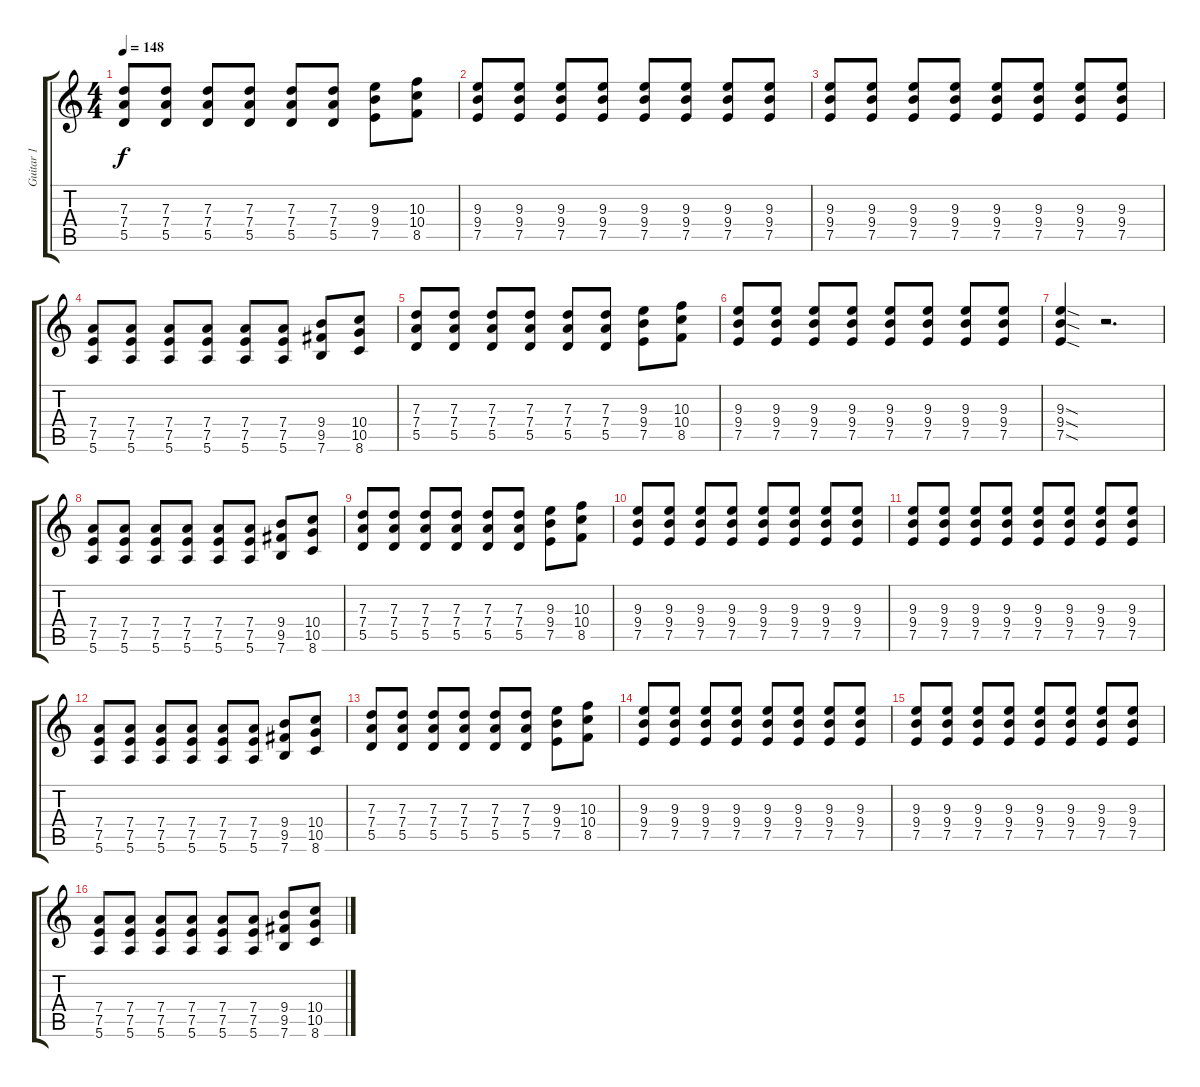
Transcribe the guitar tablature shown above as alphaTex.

\track ("Guitar 1" "Guitar 1") {instrument overdrivenguitar}
\staff {score tabs}
\tuning (E4 B3 G3 D3 A2 E2) {hide}
\ts (4 4)
\tempo 148
\clef g2
\ks c
(7.3 7.4 5.5).8{dy f} (7.3 7.4 5.5).8 (7.3 7.4 5.5).8 (7.3 7.4 5.5).8 (7.3 7.4 5.5).8 (7.3 7.4 5.5).8 (9.3 9.4 7.5).8 (10.3 10.4 8.5).8 |
(9.3 9.4 7.5).8 (9.3 9.4 7.5).8 (9.3 9.4 7.5).8 (9.3 9.4 7.5).8 (9.3 9.4 7.5).8 (9.3 9.4 7.5).8 (9.3 9.4 7.5).8 (9.3 9.4 7.5).8 |
(9.3 9.4 7.5).8 (9.3 9.4 7.5).8 (9.3 9.4 7.5).8 (9.3 9.4 7.5).8 (9.3 9.4 7.5).8 (9.3 9.4 7.5).8 (9.3 9.4 7.5).8 (9.3 9.4 7.5).8 |
(7.4 7.5 5.6).8 (7.4 7.5 5.6).8 (7.4 7.5 5.6).8 (7.4 7.5 5.6).8 (7.4 7.5 5.6).8 (7.4 7.5 5.6).8 (9.4 9.5 7.6).8 (10.4 10.5 8.6).8 |
(7.3 7.4 5.5).8 (7.3 7.4 5.5).8 (7.3 7.4 5.5).8 (7.3 7.4 5.5).8 (7.3 7.4 5.5).8 (7.3 7.4 5.5).8 (9.3 9.4 7.5).8 (10.3 10.4 8.5).8 |
(9.3 9.4 7.5).8 (9.3 9.4 7.5).8 (9.3 9.4 7.5).8 (9.3 9.4 7.5).8 (9.3 9.4 7.5).8 (9.3 9.4 7.5).8 (9.3 9.4 7.5).8 (9.3 9.4 7.5).8 |
(9.3{sod} 9.4{sod} 7.5{sod}).4 r.2{d} |
(7.4 7.5 5.6).8{volume 14} (7.4 7.5 5.6).8 (7.4 7.5 5.6).8 (7.4 7.5 5.6).8 (7.4 7.5 5.6).8 (7.4 7.5 5.6).8 (9.4 9.5 7.6).8 (10.4 10.5 8.6).8 |
(7.3 7.4 5.5).8 (7.3 7.4 5.5).8 (7.3 7.4 5.5).8 (7.3 7.4 5.5).8 (7.3 7.4 5.5).8 (7.3 7.4 5.5).8 (9.3 9.4 7.5).8 (10.3 10.4 8.5).8 |
(9.3 9.4 7.5).8 (9.3 9.4 7.5).8 (9.3 9.4 7.5).8 (9.3 9.4 7.5).8 (9.3 9.4 7.5).8 (9.3 9.4 7.5).8 (9.3 9.4 7.5).8 (9.3 9.4 7.5).8 |
(9.3 9.4 7.5).8 (9.3 9.4 7.5).8 (9.3 9.4 7.5).8 (9.3 9.4 7.5).8 (9.3 9.4 7.5).8 (9.3 9.4 7.5).8 (9.3 9.4 7.5).8 (9.3 9.4 7.5).8 |
(7.4 7.5 5.6).8 (7.4 7.5 5.6).8 (7.4 7.5 5.6).8 (7.4 7.5 5.6).8 (7.4 7.5 5.6).8 (7.4 7.5 5.6).8 (9.4 9.5 7.6).8 (10.4 10.5 8.6).8 |
(7.3 7.4 5.5).8 (7.3 7.4 5.5).8 (7.3 7.4 5.5).8 (7.3 7.4 5.5).8 (7.3 7.4 5.5).8 (7.3 7.4 5.5).8 (9.3 9.4 7.5).8 (10.3 10.4 8.5).8 |
(9.3 9.4 7.5).8 (9.3 9.4 7.5).8 (9.3 9.4 7.5).8 (9.3 9.4 7.5).8 (9.3 9.4 7.5).8 (9.3 9.4 7.5).8 (9.3 9.4 7.5).8 (9.3 9.4 7.5).8 |
(9.3 9.4 7.5).8 (9.3 9.4 7.5).8 (9.3 9.4 7.5).8 (9.3 9.4 7.5).8 (9.3 9.4 7.5).8 (9.3 9.4 7.5).8 (9.3 9.4 7.5).8 (9.3 9.4 7.5).8 |
(7.4 7.5 5.6).8{volume 14} (7.4 7.5 5.6).8 (7.4 7.5 5.6).8 (7.4 7.5 5.6).8 (7.4 7.5 5.6).8 (7.4 7.5 5.6).8 (9.4 9.5 7.6).8 (10.4 10.5 8.6).8
